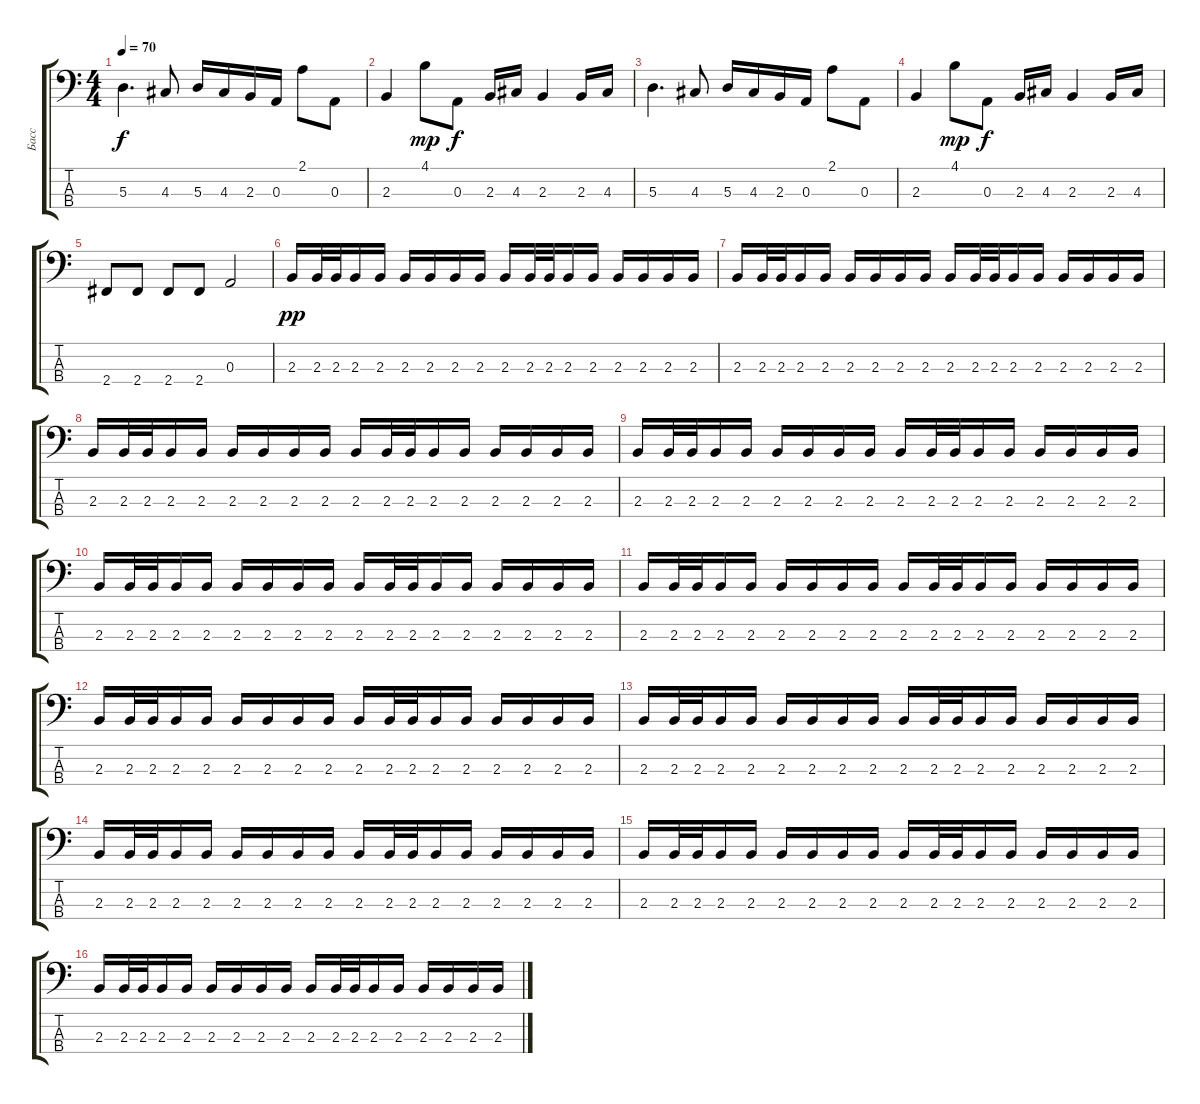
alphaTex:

\track ("Басс" "Басс") {instrument electricbassfinger}
\staff {score tabs}
\tuning (G2 D2 A1 E1) {hide}
\ts (4 4)
\tempo 70
\clef f4
\ks c
5.3.4{d dy f} 4.3.8 5.3.16 4.3.16 2.3.16 0.3.16 2.1.8 0.3.8 |
2.3.4 4.1.8{dy mp} 0.3.8{dy f} 2.3.16 4.3.16 2.3.4 2.3.16 4.3.16 |
5.3.4{d} 4.3.8 5.3.16 4.3.16 2.3.16 0.3.16 2.1.8 0.3.8 |
2.3.4 4.1.8{dy mp} 0.3.8{dy f} 2.3.16 4.3.16 2.3.4 2.3.16 4.3.16 |
2.4.8 2.4.8 2.4.8 2.4.8 0.3.2 |
2.3.16{dy pp volume 16} 2.3.32 2.3.32 2.3.16 2.3.16 2.3.16 2.3.16 2.3.16 2.3.16 2.3.16 2.3.32 2.3.32 2.3.16 2.3.16 2.3.16 2.3.16 2.3.16 2.3.16 |
2.3.16 2.3.32 2.3.32 2.3.16 2.3.16 2.3.16 2.3.16 2.3.16 2.3.16 2.3.16 2.3.32 2.3.32 2.3.16 2.3.16 2.3.16 2.3.16 2.3.16 2.3.16 |
2.3.16 2.3.32 2.3.32 2.3.16 2.3.16 2.3.16 2.3.16 2.3.16 2.3.16 2.3.16 2.3.32 2.3.32 2.3.16 2.3.16 2.3.16 2.3.16 2.3.16 2.3.16 |
2.3.16 2.3.32 2.3.32 2.3.16 2.3.16 2.3.16 2.3.16 2.3.16 2.3.16 2.3.16 2.3.32 2.3.32 2.3.16 2.3.16 2.3.16 2.3.16 2.3.16 2.3.16 |
2.3.16 2.3.32 2.3.32 2.3.16 2.3.16 2.3.16 2.3.16 2.3.16 2.3.16 2.3.16 2.3.32 2.3.32 2.3.16 2.3.16 2.3.16 2.3.16 2.3.16 2.3.16 |
2.3.16 2.3.32 2.3.32 2.3.16 2.3.16 2.3.16 2.3.16 2.3.16 2.3.16 2.3.16 2.3.32 2.3.32 2.3.16 2.3.16 2.3.16 2.3.16 2.3.16 2.3.16 |
2.3.16 2.3.32 2.3.32 2.3.16 2.3.16 2.3.16 2.3.16 2.3.16 2.3.16 2.3.16 2.3.32 2.3.32 2.3.16 2.3.16 2.3.16 2.3.16 2.3.16 2.3.16 |
2.3.16 2.3.32 2.3.32 2.3.16 2.3.16 2.3.16 2.3.16 2.3.16 2.3.16 2.3.16 2.3.32 2.3.32 2.3.16 2.3.16 2.3.16 2.3.16 2.3.16 2.3.16 |
2.3.16 2.3.32 2.3.32 2.3.16 2.3.16 2.3.16 2.3.16 2.3.16 2.3.16 2.3.16 2.3.32 2.3.32 2.3.16 2.3.16 2.3.16 2.3.16 2.3.16 2.3.16 |
2.3.16 2.3.32 2.3.32 2.3.16 2.3.16 2.3.16 2.3.16 2.3.16 2.3.16 2.3.16 2.3.32 2.3.32 2.3.16 2.3.16 2.3.16 2.3.16 2.3.16 2.3.16 |
2.3.16 2.3.32 2.3.32 2.3.16 2.3.16 2.3.16 2.3.16 2.3.16 2.3.16 2.3.16 2.3.32 2.3.32 2.3.16 2.3.16 2.3.16 2.3.16 2.3.16 2.3.16
